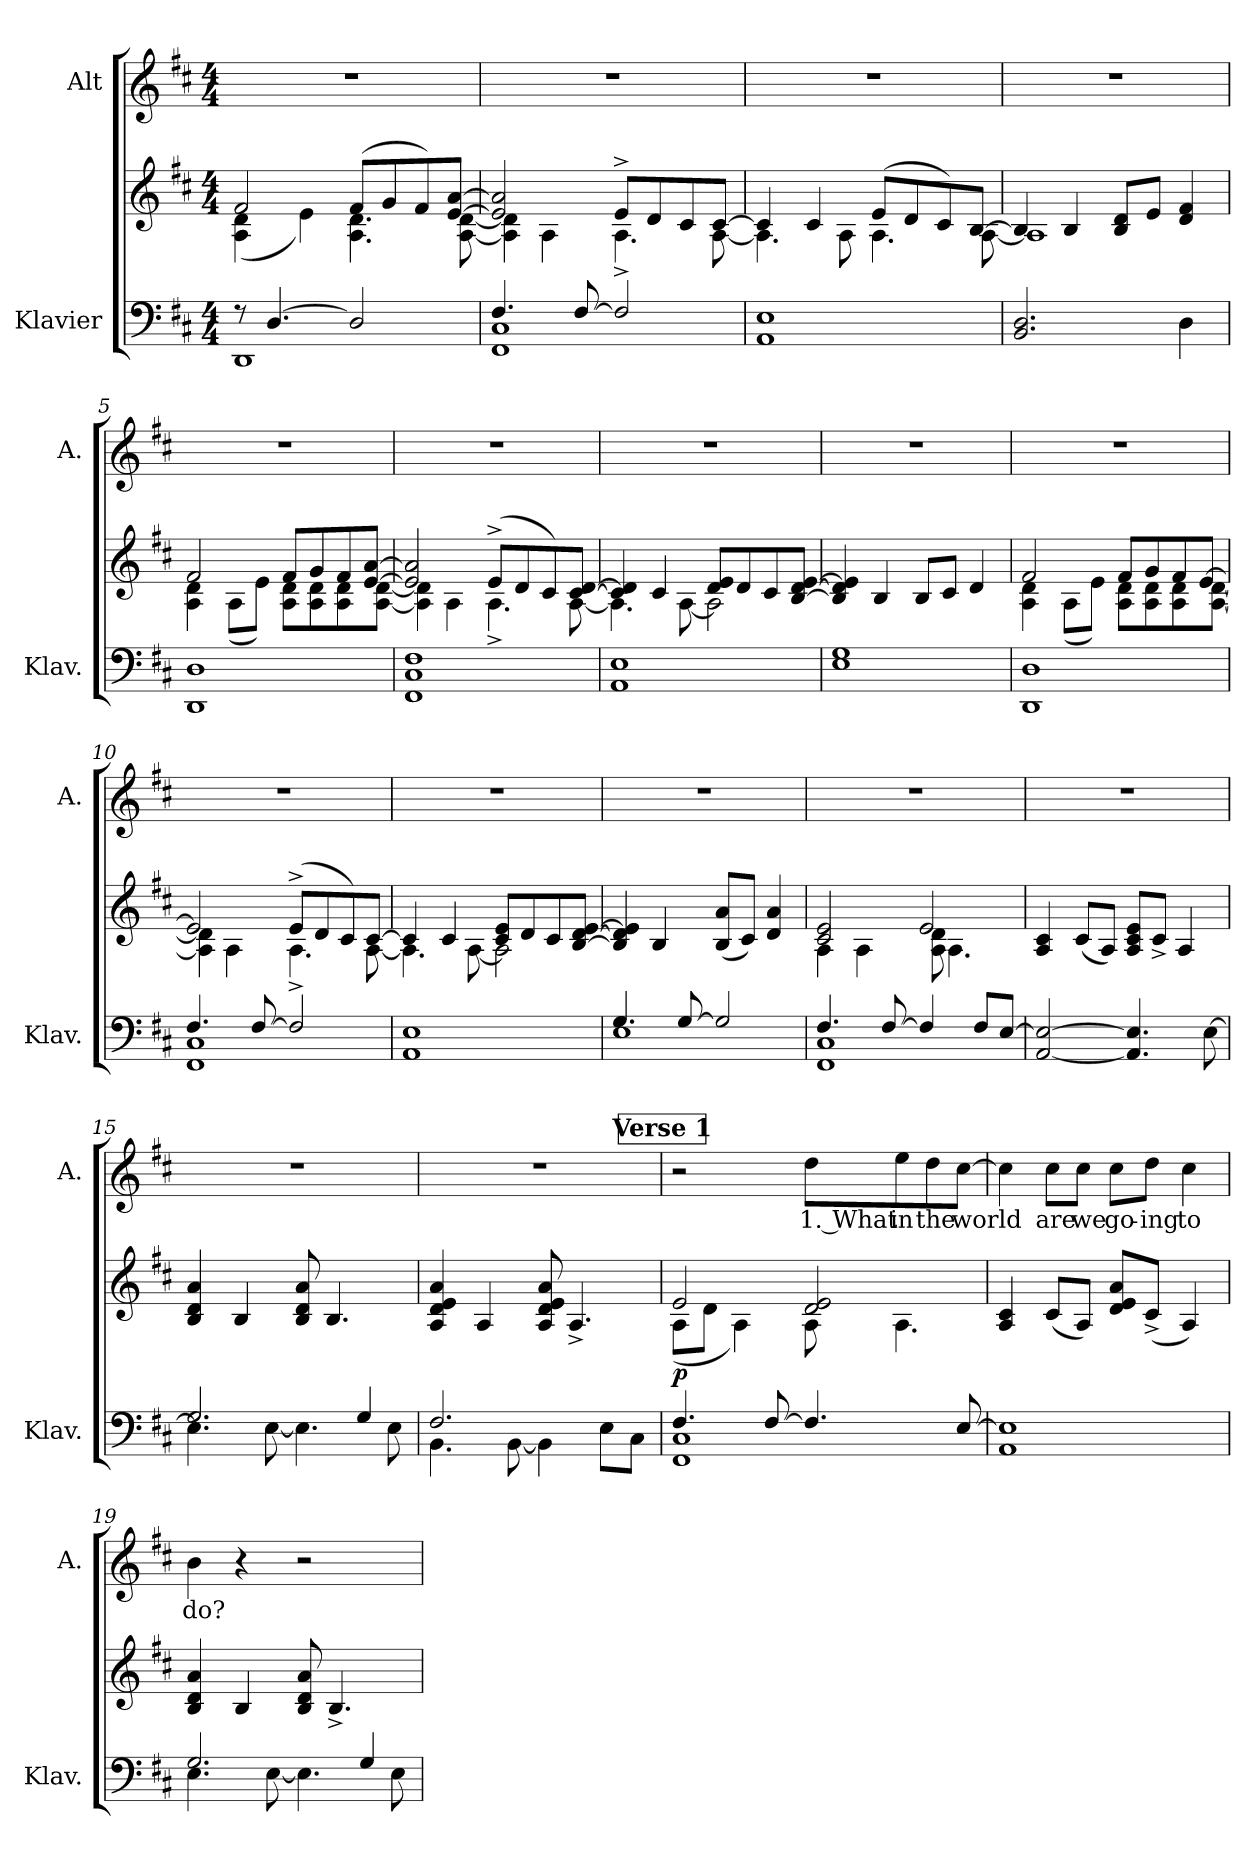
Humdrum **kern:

**kern	**kern	**dynam	**kern	**text
*part2	*part2	*part2	*part1	*part1
*staff3	*staff2	*staff2/3	*staff1	*staff1
*I"Klavier	*	*	*I"Alt	*
*I'Klav.	*	*	*I'A.	*
*clefF4	*clefG2	*	*clefG2	*
*k[f#c#]	*k[f#c#]	*	*k[f#c#]	*
*M4/4	*M4/4	*	*M4/4	*
*MM124	*MM124	*	*MM124	*
=1	=1	=1	=1	=1
*^	*^	*	*	*
8r	1DD	2f#/	(<4A\ 4d\	.	1r	.
[4.D/	.	.	.	.	.	.
.	.	.	4e\)	.	.	.
2D/]	.	(>8f#/L	4.A\ 4.d\	.	.	.
.	.	8g/	.	.	.	.
.	.	8f#/)	.	.	.	.
.	.	[8e/ [8a/J	[8A\ [8d\	.	.	.
=2	=2	=2	=2	=2	=2	=2
4.F#/	1FF# 1C#	2e/] 2a/]	4A\] 4d\]	.	1r	.
.	.	.	4A\	.	.	.
[8F#/	.	.	.	.	.	.
2F#/]	.	8e^/L	4.A^\	.	.	.
.	.	8d/	.	.	.	.
.	.	8c#/	.	.	.	.
.	.	[8c#/J	[8A\	.	.	.
*v	*v	*	*	*	*	*
=3	=3	=3	=3	=3	=3
1AA 1E	4c#/]	4.A\]	.	1r	.
.	4c#/	.	.	.	.
.	.	8A\	.	.	.
.	(>8e/L	4.A\	.	.	.
.	8d/	.	.	.	.
.	8c#/)	.	.	.	.
.	[8B/J	[8A\	.	.	.
=4	=4	=4	=4	=4	=4
2.BB/ 2.D/	4B/]	1A]	.	1r	.
.	4B/	.	.	.	.
.	8B/ 8d/L	.	.	.	.
.	8e/J	.	.	.	.
4D\	4d/ 4f#/	.	.	.	.
!!LO:LB:g=z
=5	=5	=5	=5	=5	=5
1DD 1D	2f#/	4A\ 4d\	.	1r	.
.	.	(<8A\L	.	.	.
.	.	8e\J)	.	.	.
.	8f#/L	8A\ 8d\L	.	.	.
.	8g/	8A\ 8d\	.	.	.
.	8f#/	8A\ 8d\	.	.	.
.	[8e/ [8a/J	[8A\ [8d\J	.	.	.
=6	=6	=6	=6	=6	=6
1FF# 1C# 1F#	2e/] 2a/]	4A\] 4d\]	.	1r	.
.	.	4A\	.	.	.
.	(>8e^/L	4.A^\	.	.	.
.	8d/	.	.	.	.
.	8c#/)	.	.	.	.
.	[8c#/ [8d/J	[8A\	.	.	.
=7	=7	=7	=7	=7	=7
1AA 1E	4c#/] 4d/]	4.A\]	.	1r	.
.	4c#/	.	.	.	.
.	.	[8A\	.	.	.
.	8d/ 8e/L	2A\]	.	.	.
.	8d/	.	.	.	.
.	8c#/	.	.	.	.
.	[8B/ [8d/ [8e/J	.	.	.	.
*	*v	*v	*	*	*
=8	=8	=8	=8	=8
1E 1G	4B/] 4d/] 4e/]	.	1r	.
.	4B/	.	.	.
.	8B/L	.	.	.
.	8c#/J	.	.	.
.	4d/	.	.	.
!!LO:LB:g=z
=9	=9	=9	=9	=9
*	*^	*	*	*
1DD 1D	2f#/	4A\ 4d\	.	1r	.
.	.	(<8A\L	.	.	.
.	.	8e\J)	.	.	.
.	8f#/L	8A\ 8d\L	.	.	.
.	8g/	8A\ 8d\	.	.	.
.	8f#/	8A\ 8d\	.	.	.
.	[8e/J	[8A\ [8d\J	.	.	.
=10	=10	=10	=10	=10	=10
*^	*	*	*	*	*
4.F#/	1FF# 1C#	2e/]	4A\] 4d\]	.	1r	.
.	.	.	4A\	.	.	.
[8F#/	.	.	.	.	.	.
2F#/]	.	(>8e^/L	4.A^\	.	.	.
.	.	8d/	.	.	.	.
.	.	8c#/)	.	.	.	.
.	.	[8c#/J	[8A\	.	.	.
*v	*v	*	*	*	*	*
=11	=11	=11	=11	=11	=11
1AA 1E	4c#/]	4.A\]	.	1r	.
.	4c#/	.	.	.	.
.	.	[8A\	.	.	.
.	8c#/ 8e/L	2A\]	.	.	.
.	8d/	.	.	.	.
.	8c#/	.	.	.	.
.	[8B/ [8d/ [8e/J	.	.	.	.
*	*v	*v	*	*	*
=12	=12	=12	=12	=12
*^	*	*	*	*
4.G/	1E	4B/] 4d/] 4e/]	.	1r	.
.	.	4B/	.	.	.
[8G/	.	.	.	.	.
2G/]	.	(<8B/ 8a/L	.	.	.
.	.	8c#/J)	.	.	.
.	.	4d/ 4a/	.	.	.
!!LO:PB:g=z
=13	=13	=13	=13	=13	=13
*	*	*^	*	*	*
4.F#/	1FF# 1C#	2c#/ 2e/	4A\	.	1r	.
.	.	.	4A\	.	.	.
[8F#/	.	.	.	.	.	.
4F#/]	.	2e/	8A\ 8d\	.	.	.
.	.	.	4.A\	.	.	.
8F#/L	.	.	.	.	.	.
[8E/J	.	.	.	.	.	.
*	*	*v	*v	*	*	*
=14	=14	=14	=14	=14	=14
[2AA/ 2E/_	2..ryy	4A/ 4c#/	.	1r	.
.	.	(<8c#/L	.	.	.
.	.	8A/J)	.	.	.
4.AA/] 4.E/]	.	8A/ 8c#/ 8e/L	.	.	.
.	.	8c#^/J	.	.	.
.	.	4A/	.	.	.
8ryy	[8E\	.	.	.	.
=15	=15	=15	=15	=15	=15
2.G/	4.E\]	4B/ 4d/ 4a/	.	1r	.
.	.	4B/	.	.	.
.	[8E\	.	.	.	.
.	4.E\]	8B/ 8d/ 8a/	.	.	.
.	.	4.B/	.	.	.
4G/	.	.	.	.	.
.	8E\	.	.	.	.
=16	=16	=16	=16	=16	=16
2.F#/	4.BB\	4A/ 4d/ 4e/ 4a/	.	1r	.
.	.	4A/	.	.	.
.	[8BB\	.	.	.	.
.	4BB\]	8A/ 8d/ 8e/ 8a/	.	.	.
.	.	4.A^/	.	.	.
8ryy	8E\L	.	.	.	.
8ryy	8C#\J	.	.	.	.
!!LO:LB:g=z
!!LO:REH:place=s1:a:B:fs=14:t=Verse 1
=17	=17	=17	=17	=17	=17
*	*	*^	*	*	*
!	!	!	!	!LO:DY:b	!	!
4.F#/	1FF# 1C#	2e/	(<8A\L	p	2r	.
.	.	.	8d\J	.	.	.
.	.	.	4A\)	.	.	.
[8F#/	.	.	.	.	.	.
!	!	!	!	!	!	!LO:LY:b
4.F#/]	.	2d/ 2e/	8A\	.	8dd\L	1. What
!	!	!	!	!	!	!LO:LY:b
.	.	.	4.A\	.	8ee\	in
!	!	!	!	!	!	!LO:LY:b
.	.	.	.	.	8dd\	the
!	!	!	!	!	!	!LO:LY:b
[8E/	.	.	.	.	[8cc#\J	world
*v	*v	*	*	*	*	*
*	*v	*v	*	*	*
=18	=18	=18	=18	=18
1AA 1E]	4A/ 4c#/	.	4cc#\]	.
!	!	!	!	!LO:LY:b
.	(<8c#/L	.	8cc#\L	are
!	!	!	!	!LO:LY:b
.	8A/J)	.	8cc#\J	we
!	!	!	!	!LO:LY:b
.	8d/ 8e/ 8a/L	.	8cc#\L	go-
!	!	!	!	!LO:LY:b
.	(<8c#^/J	.	8dd\J	-ing
!	!	!	!	!LO:LY:b
.	4A/)	.	4cc#\	to
=19	=19	=19	=19	=19
*^	*	*	*	*
!	!	!	!	!	!LO:LY:b
2.G/	4.E\	4B/ 4d/ 4a/	.	4b\	do?
.	.	4B/	.	4r	.
.	[8E\	.	.	.	.
.	4.E\]	8B/ 8d/ 8a/	.	2r	.
.	.	4.B^/	.	.	.
4G/	.	.	.	.	.
.	8E\	.	.	.	.
*v	*v	*	*	*	*
=	=	=	=	=
*-	*-	*-	*-	*-
